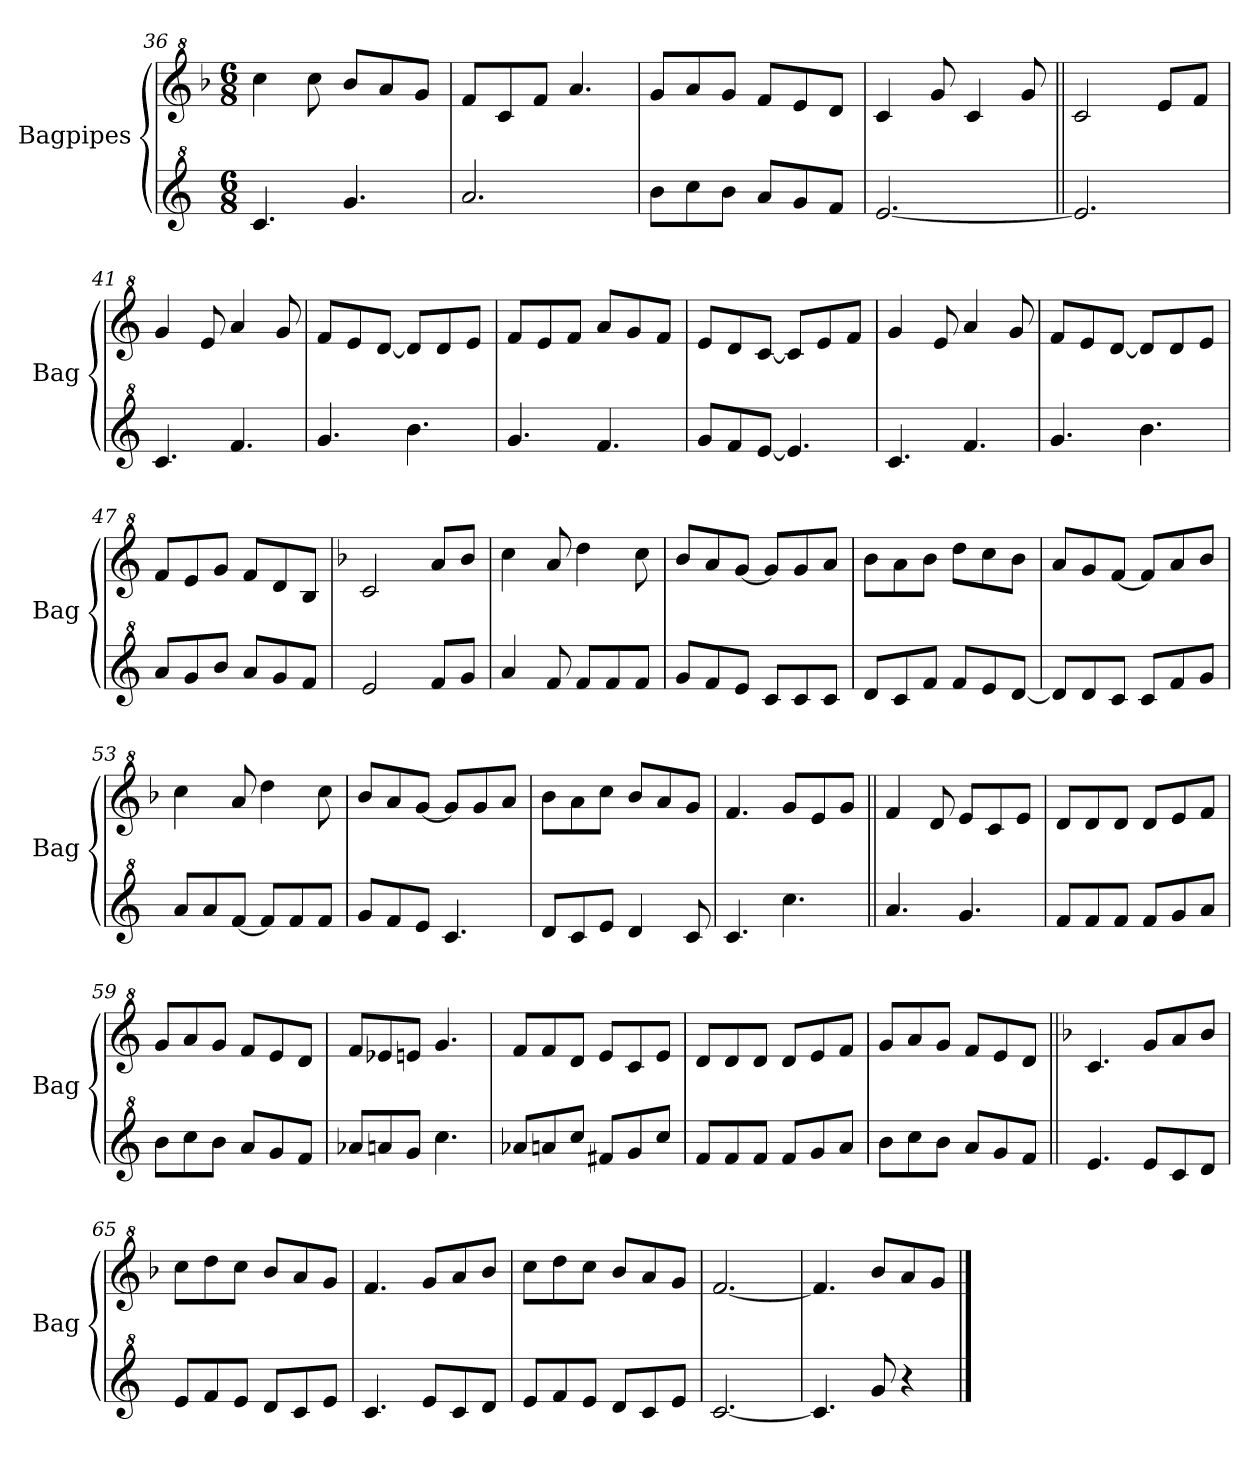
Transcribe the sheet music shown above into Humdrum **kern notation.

**kern	**kern
*part2	*part1
*staff2	*staff1
*I"Bagpipes	*I"Bagpipes
*I'Bag	*I'Bag
*clefG^2	*clefG^2
*k[]	*k[b-]
*C:	*F:
*M6/8	*M6/8
=36	=36
4.cc/	4ccc\
.	8ccc\
4.gg/	8bb-/L
.	8aa/
.	8gg/J
=37	=37
2.aa/	8ff/L
.	8cc/
.	8ff/J
.	4.aa/
=38	=38
8bb\L	8gg/L
8ccc\	8aa/
8bb\J	8gg/J
8aa/L	8ff/L
8gg/	8ee/
8ff/J	8dd/J
=39	=39
[2.ee/	4cc/
.	8gg/
.	4cc/
.	8gg/
=40||	=40||
*	*k[]
*	*C:
2.ee/]	2cc/
.	8ee/L
.	8ff/J
!!LO:LB:g=z
=41	=41
4.cc/	4gg/
.	8ee/
4.ff/	4aa/
.	8gg/
=42	=42
4.gg/	8ff/L
.	8ee/
.	[8dd/J
4.bb\	8dd/L]
.	8dd/
.	8ee/J
=43	=43
4.gg/	8ff/L
.	8ee/
.	8ff/J
4.ff/	8aa/L
.	8gg/
.	8ff/J
=44	=44
8gg/L	8ee/L
8ff/	8dd/
[8ee/J	[8cc/J
4.ee/]	8cc/L]
.	8ee/
.	8ff/J
=45	=45
4.cc/	4gg/
.	8ee/
4.ff/	4aa/
.	8gg/
=46	=46
4.gg/	8ff/L
.	8ee/
.	[8dd/J
4.bb\	8dd/L]
.	8dd/
.	8ee/J
=47	=47
8aa/L	8ff/L
8gg/	8ee/
8bb/J	8gg/J
8aa/L	8ff/L
8gg/	8dd/
8ff/J	8b/J
=48	=48
*	*k[b-]
*	*F:
2ee/	2cc/
8ff/L	8aa/L
8gg/J	8bb-/J
!!LO:PB:g=z
=49	=49
4aa/	4ccc\
8ff/	8aa/
8ff/L	4ddd\
8ff/	.
8ff/J	8ccc\
=50	=50
8gg/L	8bb-/L
8ff/	8aa/
8ee/J	[8gg/J
8cc/L	8gg/L]
8cc/	8gg/
8cc/J	8aa/J
=51	=51
8dd/L	8bb-\L
8cc/	8aa\
8ff/J	8bb-\J
8ff/L	8ddd\L
8ee/	8ccc\
[8dd/J	8bb-\J
=52	=52
8dd/L]	8aa/L
8dd/	8gg/
8cc/J	[8ff/J
8cc/L	8ff/L]
8ff/	8aa/
8gg/J	8bb-/J
=53	=53
8aa/L	4ccc\
8aa/	.
[8ff/J	8aa/
8ff/L]	4ddd\
8ff/	.
8ff/J	8ccc\
=54	=54
8gg/L	8bb-/L
8ff/	8aa/
8ee/J	[8gg/J
4.cc/	8gg/L]
.	8gg/
.	8aa/J
=55	=55
8dd/L	8bb-\L
8cc/	8aa\
8ee/J	8ccc\J
4dd/	8bb-/L
.	8aa/
8cc/	8gg/J
!!LO:LB:g=z
=56	=56
4.cc/	4.ff/
4.ccc\	8gg/L
.	8ee/
.	8gg/J
=57||	=57||
*	*k[]
*	*C:
4.aa/	4ff/
.	8dd/
4.gg/	8ee/L
.	8cc/
.	8ee/J
=58	=58
8ff/L	8dd/L
8ff/	8dd/
8ff/J	8dd/J
8ff/L	8dd/L
8gg/	8ee/
8aa/J	8ff/J
=59	=59
8bb\L	8gg/L
8ccc\	8aa/
8bb\J	8gg/J
8aa/L	8ff/L
8gg/	8ee/
8ff/J	8dd/J
=60	=60
8aa-X/L	8ff/L
8aan/	8ee-X/
8gg/J	8een/J
4.ccc\	4.gg/
=61	=61
8aa-X/L	8ff/L
8aan/	8ff/
8ccc/J	8dd/J
8ff#X/L	8ee/L
8gg/	8cc/
8ccc/J	8ee/J
=62	=62
8ff/L	8dd/L
8ff/	8dd/
8ff/J	8dd/J
8ff/L	8dd/L
8gg/	8ee/
8aa/J	8ff/J
!!LO:LB:g=z
=63	=63
8bb\L	8gg/L
8ccc\	8aa/
8bb\J	8gg/J
8aa/L	8ff/L
8gg/	8ee/
8ff/J	8dd/J
=64||	=64||
*	*k[b-]
*	*F:
4.ee/	4.cc/
8ee/L	8gg/L
8cc/	8aa/
8dd/J	8bb-/J
=65	=65
8ee/L	8ccc\L
8ff/	8ddd\
8ee/J	8ccc\J
8dd/L	8bb-/L
8cc/	8aa/
8ee/J	8gg/J
=66	=66
4.cc/	4.ff/
8ee/L	8gg/L
8cc/	8aa/
8dd/J	8bb-/J
=67	=67
8ee/L	8ccc\L
8ff/	8ddd\
8ee/J	8ccc\J
8dd/L	8bb-/L
8cc/	8aa/
8ee/J	8gg/J
=68	=68
[2.cc/	[2.ff/
=69	=69
4.cc/]	4.ff/]
8gg/	8bb-/L
4r	8aa/
.	8gg/J
==	==
*-	*-
